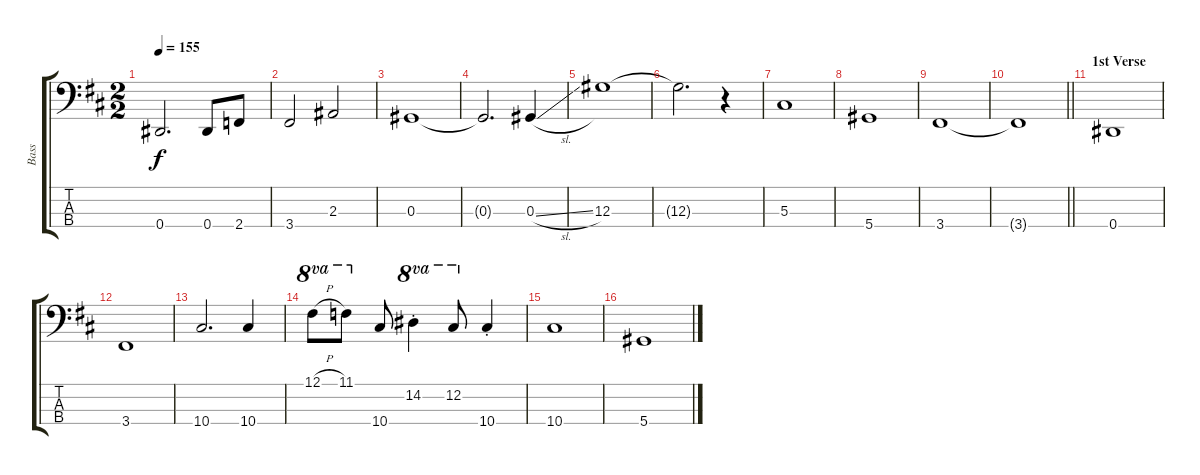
\track ("Bass" "Bass") {instrument electricbassfinger}
\staff {score tabs}
\tuning (Gb2 Db2 Ab1 Eb1) {hide}
\ts (2 2)
\tempo 155
\clef f4
\ks d
0.4.2{d dy f} 0.4.8 2.4.8 |
3.4.2 2.3.2 |
0.3.1 |
0.3{t}.2{d} 0.3{sl}.4 |
12.3.1 |
12.3{t}.2{d} r.4 |
5.3.1 |
5.4.1 |
3.4.1 |
\barLineRight lightlight
3.4{t}.1 |
\section ("" "1st Verse")
0.4.1 |
3.4.1 |
10.4.2{d} 10.4.4 |
12.1{h}.8{ot 8va} 11.1.8{ot 8va} 10.4.8 14.2{st}.4{ot 8va} 12.2.8{ot 8va} 10.4{st}.4 |
10.4.1 |
5.4.1
